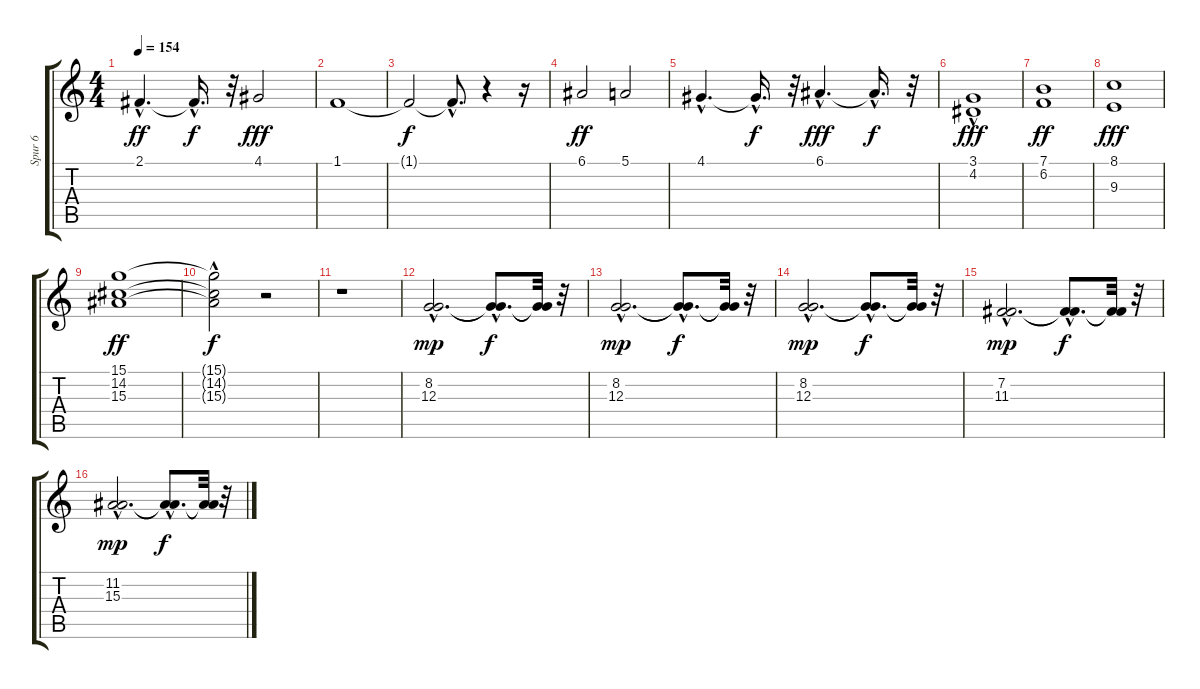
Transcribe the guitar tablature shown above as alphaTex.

\track ("Spur 6" "Spur 6") {instrument acousticgrandpiano}
\staff {score tabs}
\tuning (E4 B3 G3 D3 A2 E2) {hide}
\ts (4 4)
\tempo 154
\clef g2
\ks c
2.1{hac}.4{d dy ff} 2.1{hac t}.16{d dy f} r.32 4.1.2{dy fff} |
1.1.1 |
1.1{t}.2{dy f} 1.1{hac t}.8{d} r.4 r.16 |
6.1.2{dy ff} 5.1.2 |
4.1{hac}.4{d} 4.1{hac t}.16{d dy f} r.32 6.1{hac}.4{d dy fff} 6.1{hac t}.16{d dy f} r.32 |
(3.1{hac} 4.2).1{dy fff} |
(7.1 6.2).1{dy ff} |
(8.1 9.3).1{dy fff} |
(15.1 14.2 15.3).1{dy ff} |
(15.1{t} 14.2{t} 15.3{hac t}).2{dy f} r.2 |
r.1 |
(8.2{hac} 12.3{hac}).2{d dy mp} (8.2{hac t} 12.3{hac t}).8{d dy f} (8.2{t} 12.3{t}).32 r.32 |
(8.2{hac} 12.3{hac}).2{d dy mp} (8.2{hac t} 12.3{hac t}).8{d dy f} (8.2{t} 12.3{t}).32 r.32 |
(8.2{hac} 12.3{hac}).2{d dy mp} (8.2{hac t} 12.3{hac t}).8{d dy f} (8.2{t} 12.3{t}).32 r.32 |
(7.2{hac} 11.3{hac}).2{d dy mp} (7.2{hac t} 11.3{hac t}).8{d dy f} (7.2{t} 11.3{t}).32 r.32 |
(11.2{hac} 15.3{hac}).2{d dy mp} (11.2{hac t} 15.3{hac t}).8{d dy f} (11.2{t} 15.3{t}).32 r.32
